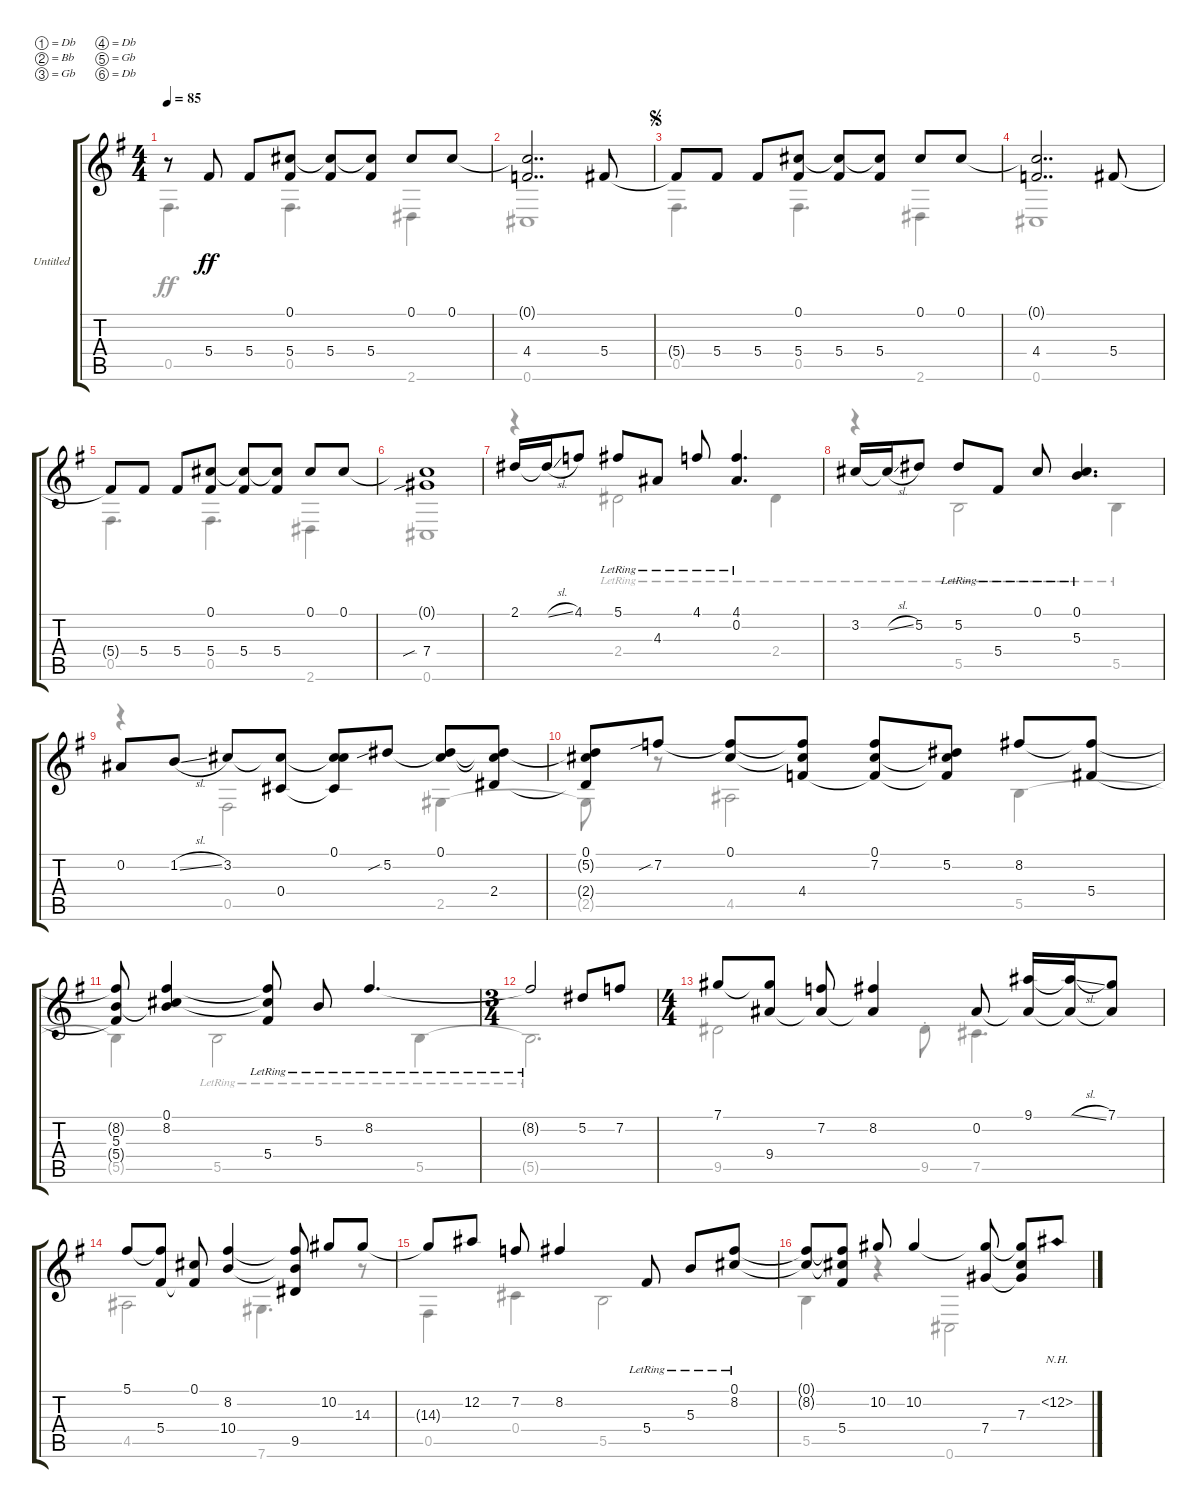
\bracketExtendMode groupsimilarinstruments
\firstSystemTrackNameOrientation horizontal
\otherSystemsTrackNameOrientation horizontal
\track ("Untitled" "Untitled") {instrument acousticguitarnylon}
\staff {score tabs}
\tuning (Db4 Bb3 Gb3 Db3 Gb2 Db2)
\voice
\ts (4 4)
\tempo 85
\clef g2
\ks g
r.8{dy ff instrument acousticguitarnylon} 5.4.8 5.4.8 (0.1 5.4).8 (0.1{t} 5.4).8 (0.1{t} 5.4).8 0.1.8 0.1.8 |
(0.1{t} 4.4).2{dd} 5.4.8 |
\jump segno
5.4{t}.8 5.4.8 5.4.8 (0.1 5.4).8 (0.1{t} 5.4).8 (0.1{t} 5.4).8 0.1.8 0.1.8 |
(0.1{t} 4.4).2{dd} 5.4.8 |
5.4{t}.8 5.4.8 5.4.8 (0.1 5.4).8 (0.1{t} 5.4).8 (0.1{t} 5.4).8 0.1.8 0.1.8 |
(0.1{t} 7.4{sib}).1 |
2.1.16 2.1{sl t}.16 4.1.8 5.1{lr}.8 4.3{lr}.8 4.1{lr}.8 (4.1{lr} 0.2{lr}).4{d} |
3.2.16 3.2{sl t}.16 5.2.8 5.2{lr}.8 5.4{lr}.8 0.1{lr}.8 (0.1{lr} 5.3{lr}).4{d} |
0.2.8 1.2{sl}.8 3.2.8 (3.2{t} 0.4).8 (0.1 3.2{t} 0.4{t}).8 5.2{sib}.8 (5.2{t} 0.1).8 (5.2{t} 0.1{t} 2.4).8 |
(5.2{t} 0.1 2.4{t}).8 7.2{sib}.8 (7.2{t} 0.1).8 (7.2{t} 0.1{t} 4.4).8 (7.2 0.1 4.4{t}).8 (5.2 0.1{t} 4.4{t}).8 8.2.8 (8.2{t} 5.4).8 |
(8.2{t} 5.3 5.4{t}).8 (8.2 0.1 5.3{t}).4 (8.2{lr t} 0.1{lr t} 5.4{lr}).8 5.3{lr}.8 8.2{lr}.4{d} |
\ts (3 4)
8.2{lr t}.2 5.2.8 7.2.8 |
\ts (4 4)
7.1.8 (7.1{t} 9.4).8 (7.2 9.4{t}).8 (8.2 9.4{t}).4 0.2.8 (9.1 0.2{t}).16 (9.1{sl t} 0.2{t}).16 (7.1 0.2{t}).8 |
5.1.8 (5.1{t} 5.4).8 (0.1 5.4{t}).8 (8.2 10.4).4 (8.2{t} 10.4{t} 9.5).8 10.2.8 14.3.8 |
14.3{t}.8 12.2.8 7.2.8 8.2.4 5.4{lr}.8 5.3{lr}.8 (8.2{lr} 0.1{lr}).8 |
(8.2{t} 0.1{t}).8 (8.2{t} 0.1{t} 5.4).8 10.2.8 10.2.4 (10.2{t} 7.4).8 (10.2{t} 7.3 7.4{t}).8 12.2{nh}.8
\voice
\clef g2
\ottava regular
\simile none
\ks g
0.5.4{d dy ff} 0.5.4{d} 2.6.4 |
0.6.1 |
0.5.4{d} 0.5.4{d} 2.6.4 |
0.6.1 |
0.5.4{d} 0.5.4{d} 2.6.4 |
0.6.1 |
r.4 2.4{lr}.2 2.4{lr}.4 |
r.4 5.5{lr}.2 5.5{lr}.4 |
r.4 0.5.2 2.5.4 |
2.5{t}.8 r.8 4.5.2 5.5.4 |
5.5{t}.4 5.5{lr}.2 5.5{lr}.4 |
5.5{lr t}.2{d} |
9.5.2 9.5{st}.8 7.5.4{d} |
4.5.2 7.6.4{d} r.8 |
0.5.4 0.4.4 5.5.2 |
5.5.4 r.4 0.6.2
